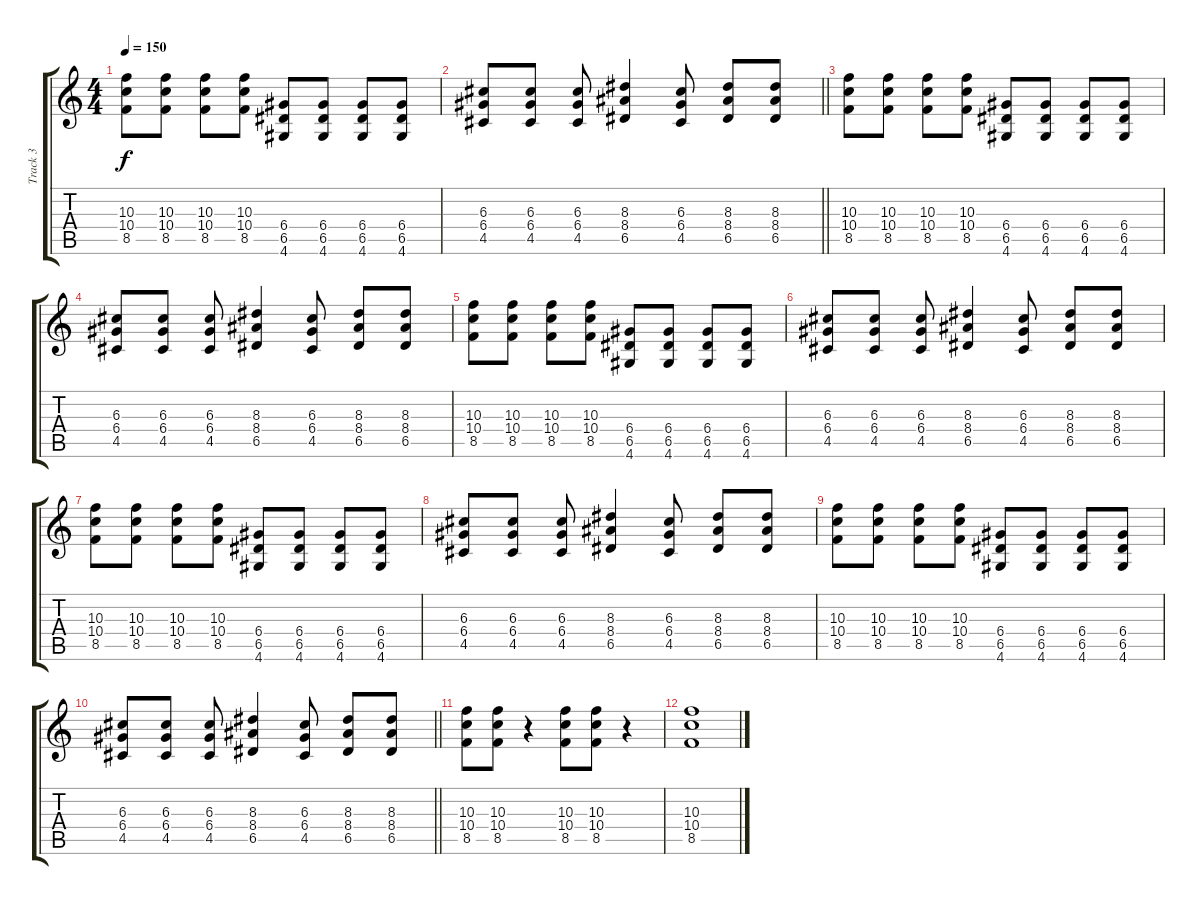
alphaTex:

\track ("Track 3" "Track 3") {instrument distortionguitar}
\staff {score tabs}
\tuning (E4 B3 G3 D3 A2 E2) {hide}
\ts (4 4)
\tempo 150
\clef g2
\ks c
(10.3 10.4 8.5).8{dy f} (10.3 10.4 8.5).8 (10.3 10.4 8.5).8 (10.3 10.4 8.5).8 (6.4 6.5 4.6).8 (6.4 6.5 4.6).8 (6.4 6.5 4.6).8 (6.4 6.5 4.6).8 |
\barLineRight lightlight
(6.3 6.4 4.5).8 (6.3 6.4 4.5).8 (6.3 6.4 4.5).8 (8.3 8.4 6.5).4 (6.3 6.4 4.5).8 (8.3 8.4 6.5).8 (8.3 8.4 6.5).8 |
(10.3 10.4 8.5).8 (10.3 10.4 8.5).8 (10.3 10.4 8.5).8 (10.3 10.4 8.5).8 (6.4 6.5 4.6).8 (6.4 6.5 4.6).8 (6.4 6.5 4.6).8 (6.4 6.5 4.6).8 |
(6.3 6.4 4.5).8 (6.3 6.4 4.5).8 (6.3 6.4 4.5).8 (8.3 8.4 6.5).4 (6.3 6.4 4.5).8 (8.3 8.4 6.5).8 (8.3 8.4 6.5).8 |
(10.3 10.4 8.5).8 (10.3 10.4 8.5).8 (10.3 10.4 8.5).8 (10.3 10.4 8.5).8 (6.4 6.5 4.6).8 (6.4 6.5 4.6).8 (6.4 6.5 4.6).8 (6.4 6.5 4.6).8 |
(6.3 6.4 4.5).8 (6.3 6.4 4.5).8 (6.3 6.4 4.5).8 (8.3 8.4 6.5).4 (6.3 6.4 4.5).8 (8.3 8.4 6.5).8 (8.3 8.4 6.5).8 |
(10.3 10.4 8.5).8 (10.3 10.4 8.5).8 (10.3 10.4 8.5).8 (10.3 10.4 8.5).8 (6.4 6.5 4.6).8 (6.4 6.5 4.6).8 (6.4 6.5 4.6).8 (6.4 6.5 4.6).8 |
(6.3 6.4 4.5).8 (6.3 6.4 4.5).8 (6.3 6.4 4.5).8 (8.3 8.4 6.5).4 (6.3 6.4 4.5).8 (8.3 8.4 6.5).8 (8.3 8.4 6.5).8 |
(10.3 10.4 8.5).8 (10.3 10.4 8.5).8 (10.3 10.4 8.5).8 (10.3 10.4 8.5).8 (6.4 6.5 4.6).8 (6.4 6.5 4.6).8 (6.4 6.5 4.6).8 (6.4 6.5 4.6).8 |
\barLineRight lightlight
(6.3 6.4 4.5).8 (6.3 6.4 4.5).8 (6.3 6.4 4.5).8 (8.3 8.4 6.5).4 (6.3 6.4 4.5).8 (8.3 8.4 6.5).8 (8.3 8.4 6.5).8 |
(10.3 10.4 8.5).8 (10.3 10.4 8.5).8 r.4 (10.3 10.4 8.5).8 (10.3 10.4 8.5).8 r.4 |
(10.3 10.4 8.5).1
